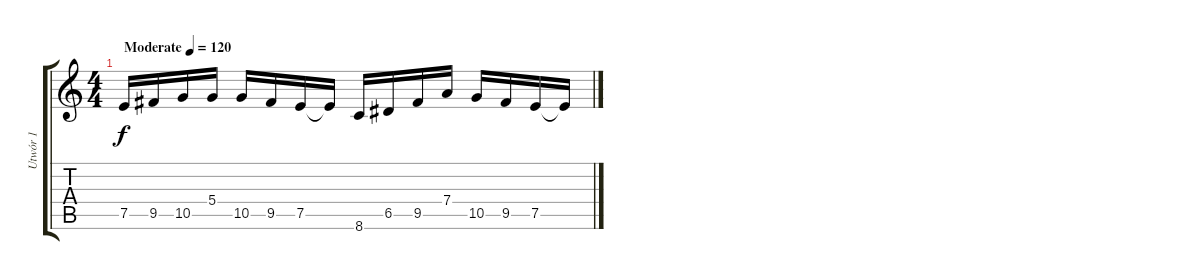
\track ("Utwór 1" "Utwór 1") {instrument acousticguitarsteel}
\staff {score tabs}
\tuning (E4 B3 G3 D3 A2 E2) {hide}
\ts (4 4)
\tempo (120 "Moderate")
\clef g2
\ks c
7.5.16{dy f instrument acousticguitarsteel} 9.5.16 10.5.16 5.4.16 10.5.16 9.5.16 7.5.16 7.5{t}.16 8.6.16 6.5.16 9.5.16 7.4.16 10.5.16 9.5.16 7.5.16 7.5{t}.16
